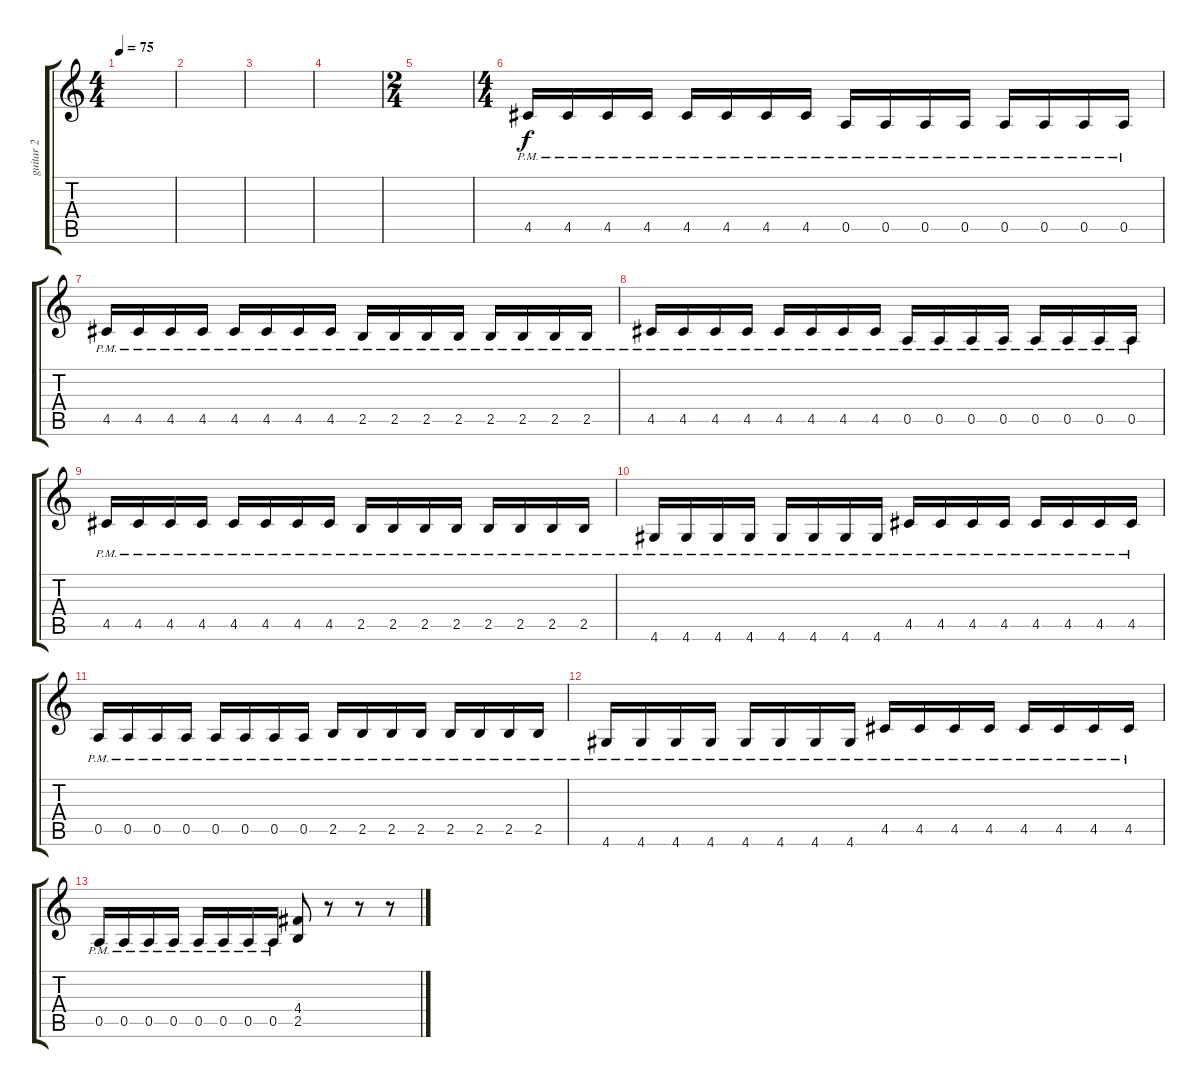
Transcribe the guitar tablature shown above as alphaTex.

\track ("guitar 2" "guitar 2") {instrument overdrivenguitar}
\staff {score tabs}
\tuning (E4 B3 G3 D3 A2 E2) {hide}
\ts (4 4)
\tempo 75
\clef g2
\ks c
|
|
|
|
\ts (2 4)
|
\ts (4 4)
4.5{pm}.16 4.5{pm}.16 4.5{pm}.16 4.5{pm}.16 4.5{pm}.16 4.5{pm}.16 4.5{pm}.16 4.5{pm}.16 0.5{pm}.16 0.5{pm}.16 0.5{pm}.16 0.5{pm}.16 0.5{pm}.16 0.5{pm}.16 0.5{pm}.16 0.5{pm}.16 |
4.5{pm}.16 4.5{pm}.16 4.5{pm}.16 4.5{pm}.16 4.5{pm}.16 4.5{pm}.16 4.5{pm}.16 4.5{pm}.16 2.5{pm}.16 2.5{pm}.16 2.5{pm}.16 2.5{pm}.16 2.5{pm}.16 2.5{pm}.16 2.5{pm}.16 2.5{pm}.16 |
4.5{pm}.16 4.5{pm}.16 4.5{pm}.16 4.5{pm}.16 4.5{pm}.16 4.5{pm}.16 4.5{pm}.16 4.5{pm}.16 0.5{pm}.16 0.5{pm}.16 0.5{pm}.16 0.5{pm}.16 0.5{pm}.16 0.5{pm}.16 0.5{pm}.16 0.5{pm}.16 |
4.5{pm}.16 4.5{pm}.16 4.5{pm}.16 4.5{pm}.16 4.5{pm}.16 4.5{pm}.16 4.5{pm}.16 4.5{pm}.16 2.5{pm}.16 2.5{pm}.16 2.5{pm}.16 2.5{pm}.16 2.5{pm}.16 2.5{pm}.16 2.5{pm}.16 2.5{pm}.16 |
4.6{pm}.16 4.6{pm}.16 4.6{pm}.16 4.6{pm}.16 4.6{pm}.16 4.6{pm}.16 4.6{pm}.16 4.6{pm}.16 4.5{pm}.16 4.5{pm}.16 4.5{pm}.16 4.5{pm}.16 4.5{pm}.16 4.5{pm}.16 4.5{pm}.16 4.5{pm}.16 |
0.5{pm}.16 0.5{pm}.16 0.5{pm}.16 0.5{pm}.16 0.5{pm}.16 0.5{pm}.16 0.5{pm}.16 0.5{pm}.16 2.5{pm}.16 2.5{pm}.16 2.5{pm}.16 2.5{pm}.16 2.5{pm}.16 2.5{pm}.16 2.5{pm}.16 2.5{pm}.16 |
4.6{pm}.16 4.6{pm}.16 4.6{pm}.16 4.6{pm}.16 4.6{pm}.16 4.6{pm}.16 4.6{pm}.16 4.6{pm}.16 4.5{pm}.16 4.5{pm}.16 4.5{pm}.16 4.5{pm}.16 4.5{pm}.16 4.5{pm}.16 4.5{pm}.16 4.5{pm}.16 |
0.5{pm}.16 0.5{pm}.16 0.5{pm}.16 0.5{pm}.16 0.5{pm}.16 0.5{pm}.16 0.5{pm}.16 0.5{pm}.16 (4.4 2.5).8 r.8 r.8 r.8
